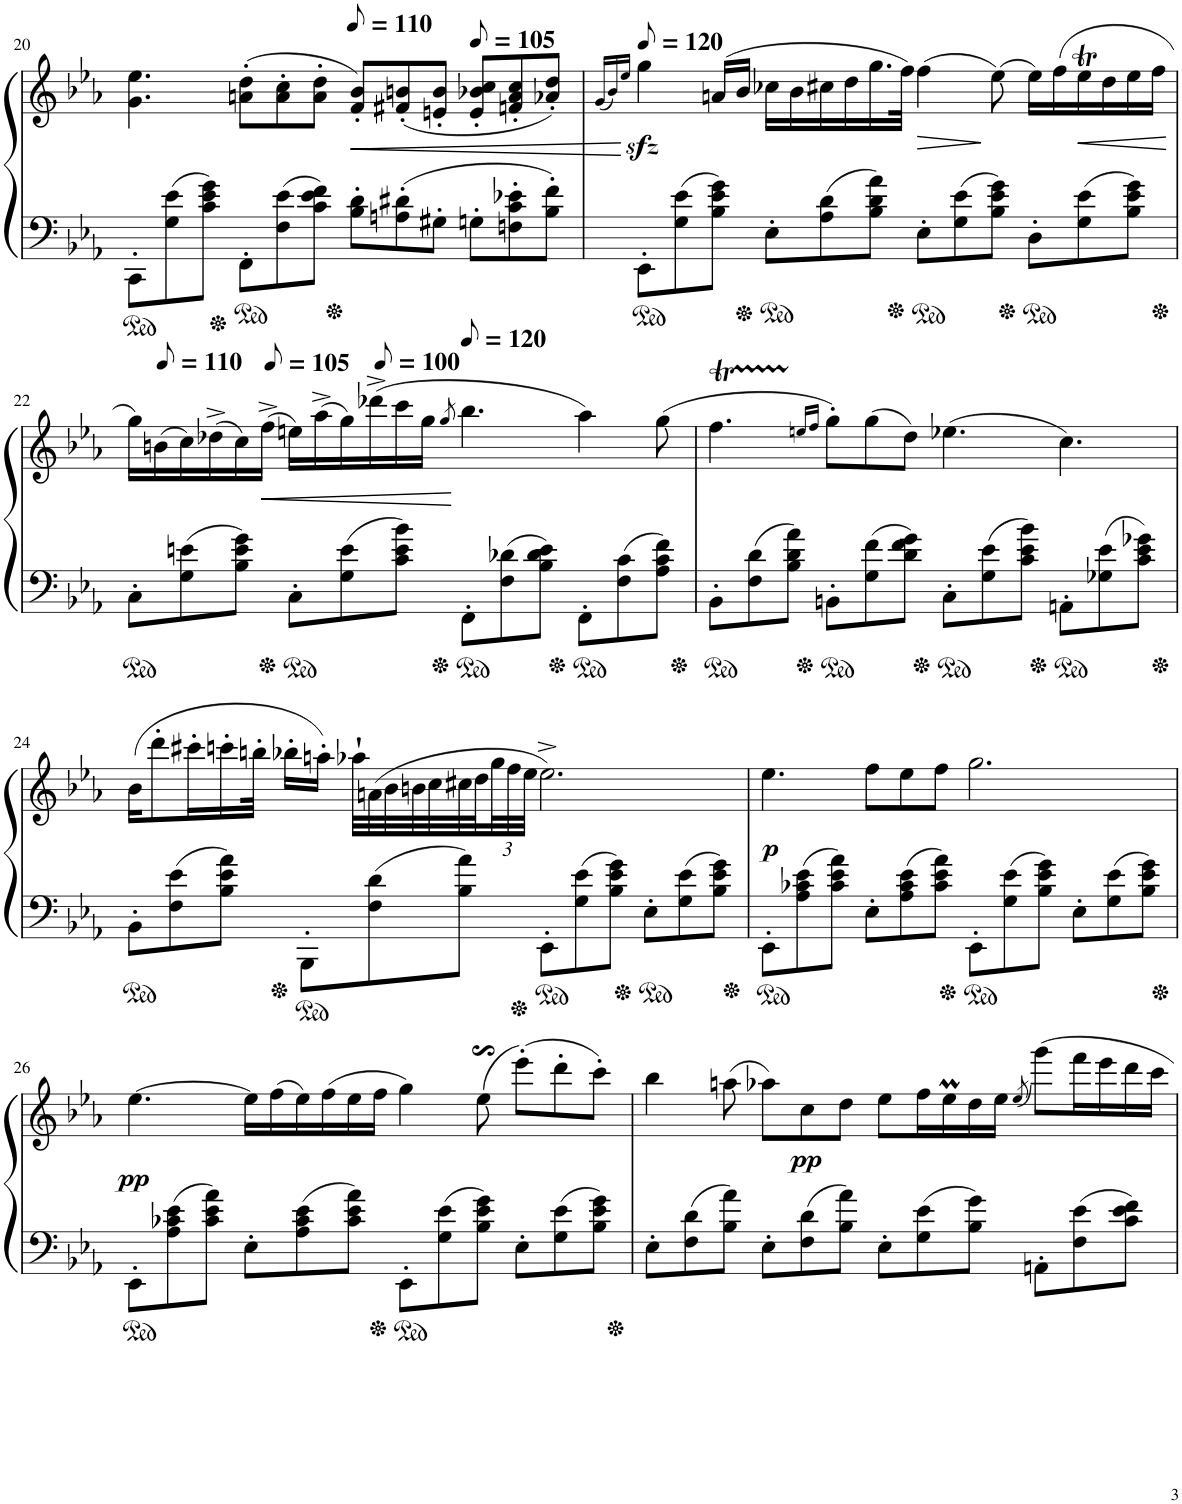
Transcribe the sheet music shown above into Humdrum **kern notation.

**kern	**kern	**dynam
*part1	*part1	*part1
*staff2	*staff1	*staff1/2
*I"Piano	*	*
*I'Pno.	*	*
!!LO:PB:g=z
*clefF4	*clefG2	*
*k[b-e-a-]	*k[b-e-a-]	*
*M12/8	*M12/8	*
=20	=20	=20
8CC'\L	4.g\ 4.ee-\	.
8G\ 8e-\	.	.
8c\ 8e-\ 8g\J	.	.
8FF'\L	(8an\' 8dd\'L	.
8F\ 8e-\	8a\' 8cc\'	.
8c\ 8e-\ 8f\J	8a\' 8dd\'J	.
*	*MM55	*
!	!	!LO:HP:b
8B-\' 8d\'L	8f/' 8b-/'L)	<
8An\' 8d#X\'	(8f#X/' 8bn/'	.
8G#X'\J	8en/' 8b/'J	.
*	*MM53	*
8Gn'\L	8e/' 8b-X/' 8cc/'L	.
8Fn\' 8c\' 8e-X\'	8fn/' 8a/' 8cc/'	.
8B-\' 8f\'J	8a-X/' 8dd/'J)	.
.	.	[
=21	=21	=21
*	*MM60	*
.	(16qg/LL	.
.	16qb-/)	.
.	16qee-/JJ	.
8EE-'\L	4ggzz<\	.
8G\ 8e-\	.	.
8B-\ 8e-\ 8g\J	(16an/LL	.
.	16b-/JJ	.
8E-'\L	16cc-X\LL	.
.	16b-\	.
8A-\ 8d\	16cc#X\	.
.	16dd\	.
8B-\ 8d\ 8a-\J	16.gg\	.
.	32ff\JJk)	.
!	!	!LO:HP:b
8E-'\L	(4ff\	>
8G\ 8e-\	.	.
8B-\ 8e-\ 8g\J	(8ee-\)	]
8D'\L	16ee-\LL)	.
.	(16ff\	.
!	!	!LO:HP:b
8G\ 8e-\	16ee-T\	<
.	16dd\	.
8B-\ 8e-\ 8g\J	16ee-\	.
.	16ff\JJ	.
.	.	[
!!LO:LB:g=z
=22	=22	=22
8C'\L	16gg\LL)	.
*	*MM55	*
.	(16bn\	.
8G\ 8en\	16cc\)	.
.	(16dd-X^\	.
8B-\ 8e\ 8g\J	16cc\)	.
*	*MM53	*
!	!	!LO:HP:b
.	(16ff^\JJ	<
8C'\L	16een\LL)	.
.	(16aa-^\	.
8G\ 8e\	16gg\)	.
*	*MM50	*
.	(16ddd-X^\	.
8c\ 8e\ 8b-\J	16ccc\	.
.	16gg\JJ	.
*	*MM60	*
.	8qgg/	.
8FF'\L	4.bb-\	[
8F\ 8d-X\	.	.
8B-\ 8d-\ 8e\J	.	.
8FF'\L	4aa-\)	.
8F\ 8c\	.	.
8A-\ 8c\ 8f\J	(8gg\	.
=23	=23	=23
8BB-'\L	4.ffT\	.
8F\ 8d\	.	.
8B-\ 8d\ 8a-\J	.	.
.	16qeen/LL	.
.	16qff/JJ	.
8BBn'\L	8gg'\L)	.
8G\ 8f\	(8gg\	.
8d\ 8f\ 8g\J	8dd\J)	.
8C'\L	(4.ee-X\	.
8G\ 8e-\	.	.
8c\ 8e-\ 8b-\J	.	.
8AAn'\L	4.cc\)	.
8G-X\ 8e-\	.	.
8c\ 8e-\ 8g-X\J	.	.
!!LO:LB:g=z
=24	=24	=24
8BB-'\L	(16b-\KL	.
.	8ddd'\	.
8F\ 8e-\	.	.
.	16ccc#X'\L	.
8B-\ 8e-\ 8a-\J	16cccn'\	.
.	32bbn'\JJk	.
.	16bb-X'\LL	.
8BBB-'\L	.	.
.	16aan'\JJ)	.
.	32aa-X`\LLL	.
8F\ 8d\	(32an\	.
.	32b-\	.
.	32bn\	.
.	32cc\	.
8B-\ 8a-\J	32cc#X\	.
.	32dd\	.
*	*Xbrackettup	*
.	48gg\	.
.	48ff\	.
.	48ee-\JJJ	.
8EE-'\L	2.ee-^\)	.
8G\ 8e-\	.	.
8B-\ 8e-\ 8g\J	.	.
8E-'\L	.	.
8G\ 8e-\	.	.
8B-\ 8e-\ 8g\J	.	.
=25	=25	=25
!	!	!LO:DY:b
8EE-'\L	4.ee-\	p
8A-\ 8c-X\ 8e-\	.	.
8c-\ 8e-\ 8a-\J	.	.
8E-'\L	8ff\L	.
8A-\ 8c-\ 8e-\	8ee-\	.
8c-\ 8e-\ 8a-\J	8ff\J	.
8EE-'\L	2.gg\	.
8G\ 8e-\	.	.
8B-\ 8e-\ 8g\J	.	.
8E-'\L	.	.
8G\ 8e-\	.	.
8B-\ 8e-\ 8g\J	.	.
!!LO:LB:g=z
=26	=26	=26
!	!	!LO:DY:b
8EE-'\L	[4.ee-\	pp
8A-\ 8c-X\ 8e-\	.	.
8c-\ 8e-\ 8a-\J	.	.
8E-'\L	16ee-\LL]	.
.	(16ff\	.
8A-\ 8c-\ 8e-\	16ee-\)	.
.	(16ff\	.
8c-\ 8e-\ 8a-\J	16ee-\	.
.	16ff\JJ	.
8EE-'\L	4gg\)	.
8G\ 8e-\	.	.
8B-\ 8e-\ 8g\J	(8ee-s$Ss\	.
8E-'\L	(8eee-'\L)	.
8G\ 8e-\	8ddd'\	.
8B-\ 8e-\ 8g\J	8ccc'\J)	.
=27	=27	=27
8E-'\L	4bb-\	.
8F\ 8d\	.	.
8B-\ 8a-\J	(8aan\	.
8E-'\L	8aa-X\L)	.
!	!	!LO:DY:b
8F\ 8d\	8cc\	pp
8B-\ 8a-\J	8dd\J	.
8E-'\L	8ee-\L	.
8G\ 8e-\	16ff\L	.
.	16ee-M\	.
8B-\ 8g\J	16dd\	.
.	16ee-\JJ	.
.	(8qee-/	.
8AAn'\L	8ggg\L)	.
8F\ 8e-\	16fff\L	.
.	16eee-\	.
8c\ 8e-\ 8f\J	16ddd\	.
.	16ccc\JJ	.
=	=	=
*-	*-	*-
